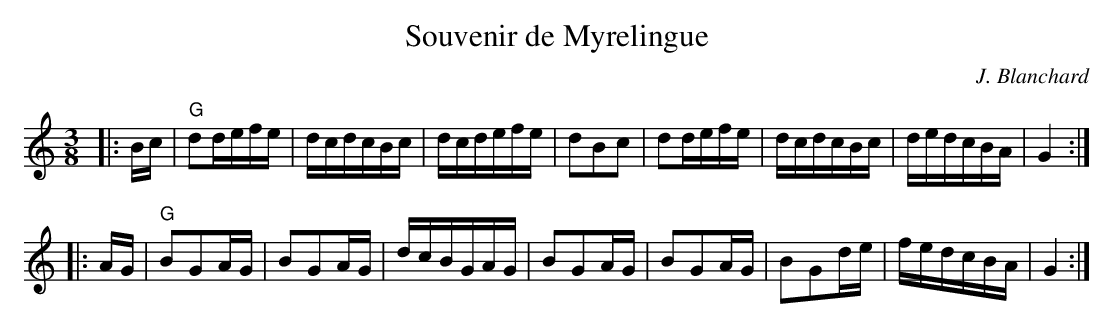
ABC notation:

X:1
T:Souvenir de Myrelingue
C:J. Blanchard
E:9
L:1/16
M:3/8
K:C major
|:Bc|"G"d2defe|dcdcBc|dcdefe|d2B2c2|\
d2defe|dcdcBc|dedcBA|G4:|*
E:10
|:AG|"G"B2G2AG|B2G2AG|dcBGAG|B2G2AG|\
B2G2AG|B2G2de|fedcBA|G4:|**
